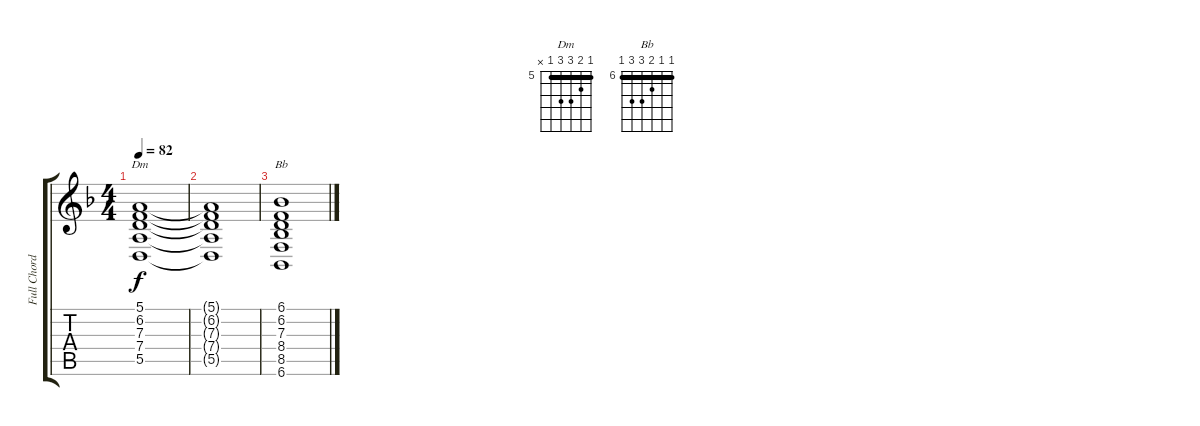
\track ("Full Chords" "Full Chord") {instrument stringensemble1}
\staff {score tabs}
\tuning (E4 B3 G3 D3 A2 E2) {hide}
\chord ("Dm" 5 6 7 7 5 x) {firstfret 5 barre 5}
\chord ("Bb" 6 6 7 8 8 6) {firstfret 6 barre 6}
\ts (4 4)
\tempo 82
\clef g2
\ks dminor
(5.1 6.2 7.3 7.4 5.5).1{ch "Dm" dy f} |
(5.1{t} 6.2{t} 7.3{t} 7.4{t} 5.5{t}).1 |
(6.1 6.2 7.3 8.4 8.5 6.6).1{ch "Bb"}
